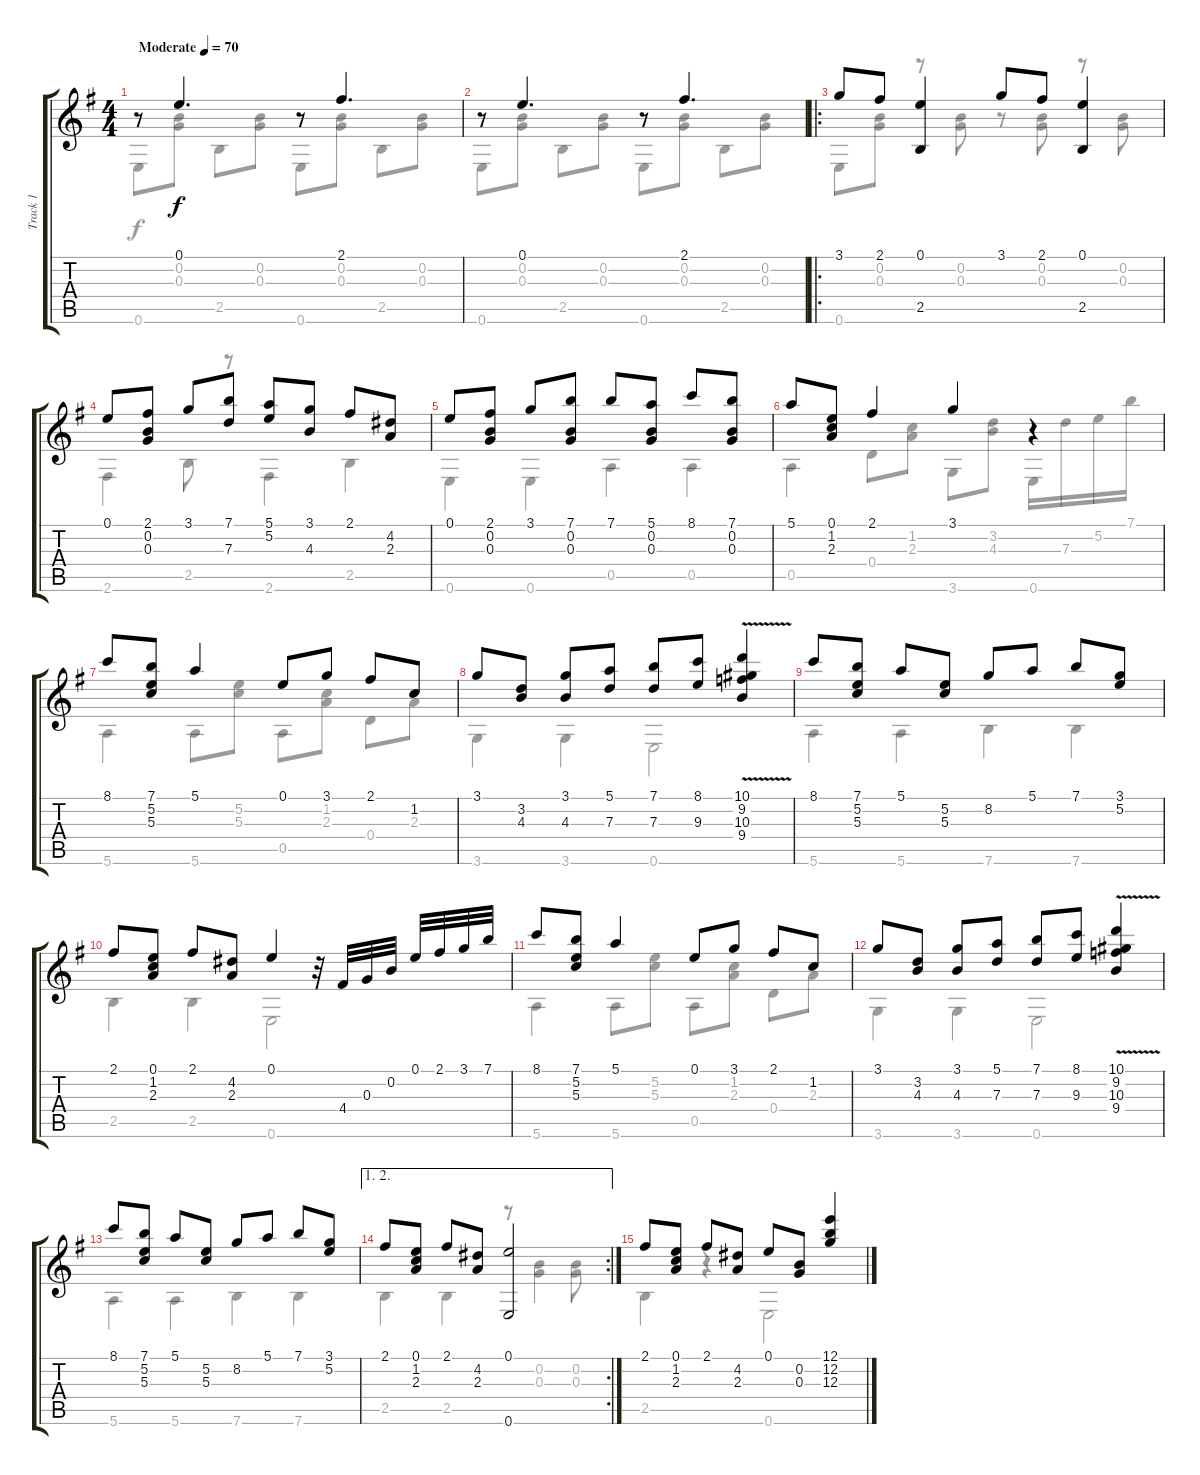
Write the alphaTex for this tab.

\track ("Track 1" "Track 1") {instrument acousticguitarnylon}
\staff {score tabs}
\tuning (E4 B3 G3 D3 A2 E2) {hide}
\voice
\ts (4 4)
\tempo (70 "Moderate")
\clef g2
\ks g
r.8{dy f instrument acousticguitarnylon} 0.1.4{d} r.8 2.1.4{d} |
r.8 0.1.4{d} r.8 2.1.4{d} |
\ro
3.1.8 2.1.8 (0.1 2.5).4 3.1.8 2.1.8 (0.1 2.5).4 |
0.1.8 (2.1 0.2 0.3).8 3.1.8 (7.1 7.3).8 (5.1 5.2).8 (3.1 4.3).8 2.1.8 (4.2 2.3).8 |
0.1.8 (2.1 0.2 0.3).8 3.1.8 (7.1 0.2 0.3).8 7.1.8 (5.1 0.2 0.3).8 8.1.8 (7.1 0.2 0.3).8 |
5.1.8 (0.1 1.2 2.3).8 2.1.4 3.1.4 r.4 |
8.1.8 (7.1 5.2 5.3).8 5.1.4 0.1.8 3.1.8 2.1.8 1.2.8 |
3.1.8 (3.2 4.3).8 (3.1 4.3).8 (5.1 7.3).8 (7.1 7.3).8 (8.1 9.3).8 (10.1 9.2 10.3 9.4{v}).4 |
8.1.8{beam Up} (7.1 5.2 5.3).8{beam Up} 5.1.8 (5.2 5.3).8 8.2.8 5.1.8 7.1.8 (3.1 5.2).8 |
2.1.8 (0.1 1.2 2.3).8 2.1.8 (4.2 2.3).8 0.1.4 r.32 4.4.32 0.3.32 0.2.32{beam split} 0.1.32 2.1.32 3.1.32 7.1.32 |
8.1.8 (7.1 5.2 5.3).8 5.1.4 0.1.8 3.1.8 2.1.8 1.2.8 |
3.1.8 (3.2 4.3).8 (3.1 4.3).8 (5.1 7.3).8 (7.1 7.3).8 (8.1 9.3).8 (10.1 9.2 10.3 9.4{v}).4 |
8.1.8{beam Up} (7.1 5.2 5.3).8{beam Up} 5.1.8 (5.2 5.3).8 8.2.8 5.1.8 7.1.8 (3.1 5.2).8 |
\ae (1 2)
\rc 2
2.1.8 (0.1 1.2 2.3).8 2.1.8 (4.2 2.3).8 (0.1 0.6).2 |
2.1.8{beam Up} (0.1 1.2 2.3).8{beam Up} 2.1.8{beam Up} (4.2 2.3).8{beam Up} 0.1.8{beam Up} (0.2 0.3).8 (12.1 12.2 12.3).4
\voice
\clef g2
\ottava regular
\simile none
\ks g
0.6.8{dy f} (0.2 0.3).8 2.5.8 (0.2 0.3).8 0.6.8 (0.2 0.3).8 2.5.8 (0.2 0.3).8 |
0.6.8 (0.2 0.3).8 2.5.8 (0.2 0.3).8 0.6.8 (0.2 0.3).8 2.5.8 (0.2 0.3).8 |
0.6.8 (0.2 0.3).8 r.8 (0.2 0.3).8 r.8 (0.2 0.3).8 r.8 (0.2 0.3).8 |
2.6.4 2.5.8 r.8 2.6.4 2.5.4 |
0.6.4 0.6.4 0.5.4 0.5.4 |
0.5.4 0.4.8 (1.2 2.3).8 3.6.8 (3.2 4.3).8 0.6.16 7.3.16 5.2.16 7.1.16 |
5.6.4 5.6.8 (5.2 5.3).8 0.5.8 (1.2 2.3).8 0.4.8 2.3.8 |
3.6.4 3.6.4 0.6.2 |
5.6.4 5.6.4 7.6.4 7.6.4 |
2.5.4 2.5.4 0.6.2 |
5.6.4 5.6.8 (5.2 5.3).8 0.5.8 (1.2 2.3).8 0.4.8 2.3.8 |
3.6.4 3.6.4 0.6.2 |
5.6.4 5.6.4 7.6.4 7.6.4 |
2.5.4 2.5.4 r.8 (0.2 0.3).4 (0.2 0.3).8 |
2.5.4 r.4 0.6.2
